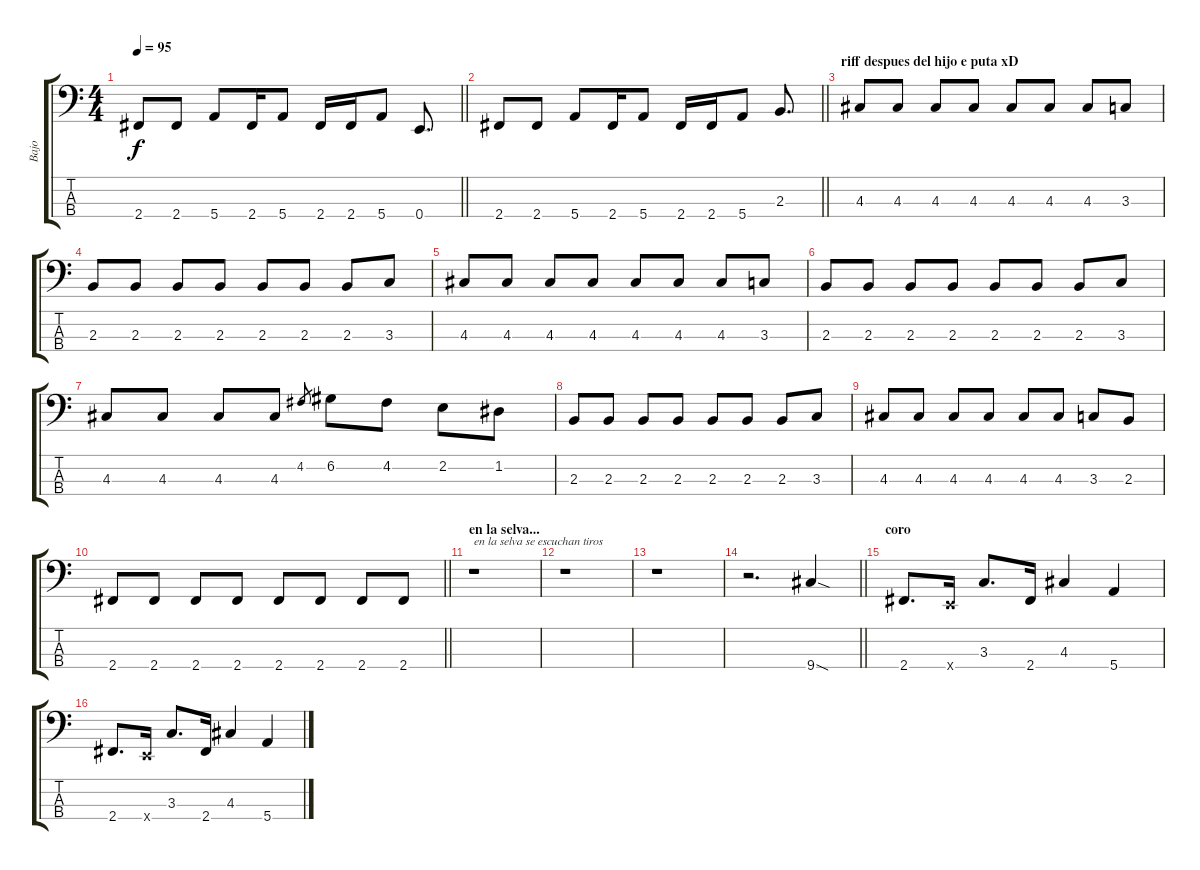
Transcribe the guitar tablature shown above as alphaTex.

\track ("Bajo" "Bajo") {instrument electricbassfinger}
\staff {score tabs}
\tuning (G2 D2 A1 E1) {hide}
\ts (4 4)
\tempo 95
\clef f4
\barLineRight lightlight
\ks c
2.4.8{dy f} 2.4.8 5.4.8 2.4.16 5.4.8 2.4.16 2.4.16 5.4.8 0.4.8{d} |
\barLineRight lightlight
2.4.8 2.4.8 5.4.8 2.4.16 5.4.8 2.4.16 2.4.16 5.4.8 2.3.8{d} |
\section ("" "riff despues del hijo e puta xD")
4.3.8 4.3.8 4.3.8 4.3.8 4.3.8 4.3.8 4.3.8 3.3.8 |
2.3.8 2.3.8 2.3.8 2.3.8 2.3.8 2.3.8 2.3.8 3.3.8 |
4.3.8 4.3.8 4.3.8 4.3.8 4.3.8 4.3.8 4.3.8 3.3.8 |
2.3.8 2.3.8 2.3.8 2.3.8 2.3.8 2.3.8 2.3.8 3.3.8 |
4.3.8 4.3.8 4.3.8 4.3.8 4.2.8{gr} 6.2.8 4.2.8 2.2.8 1.2.8 |
2.3.8 2.3.8 2.3.8 2.3.8 2.3.8 2.3.8 2.3.8 3.3.8 |
4.3.8 4.3.8 4.3.8 4.3.8 4.3.8 4.3.8 3.3.8 2.3.8 |
\barLineRight lightlight
2.4.8 2.4.8 2.4.8 2.4.8 2.4.8 2.4.8 2.4.8 2.4.8 |
\section ("" "en la selva...")
r.1{txt "en la selva se escuchan tiros"} |
r.1 |
r.1 |
\barLineRight lightlight
r.2{d} 9.4{sod}.4 |
\section ("" "coro")
2.4.8{d} 0.4{x}.16 3.3.8{d} 2.4.16 4.3.4 5.4.4 |
2.4.8{d} 0.4{x}.16 3.3.8{d} 2.4.16 4.3.4 5.4.4
